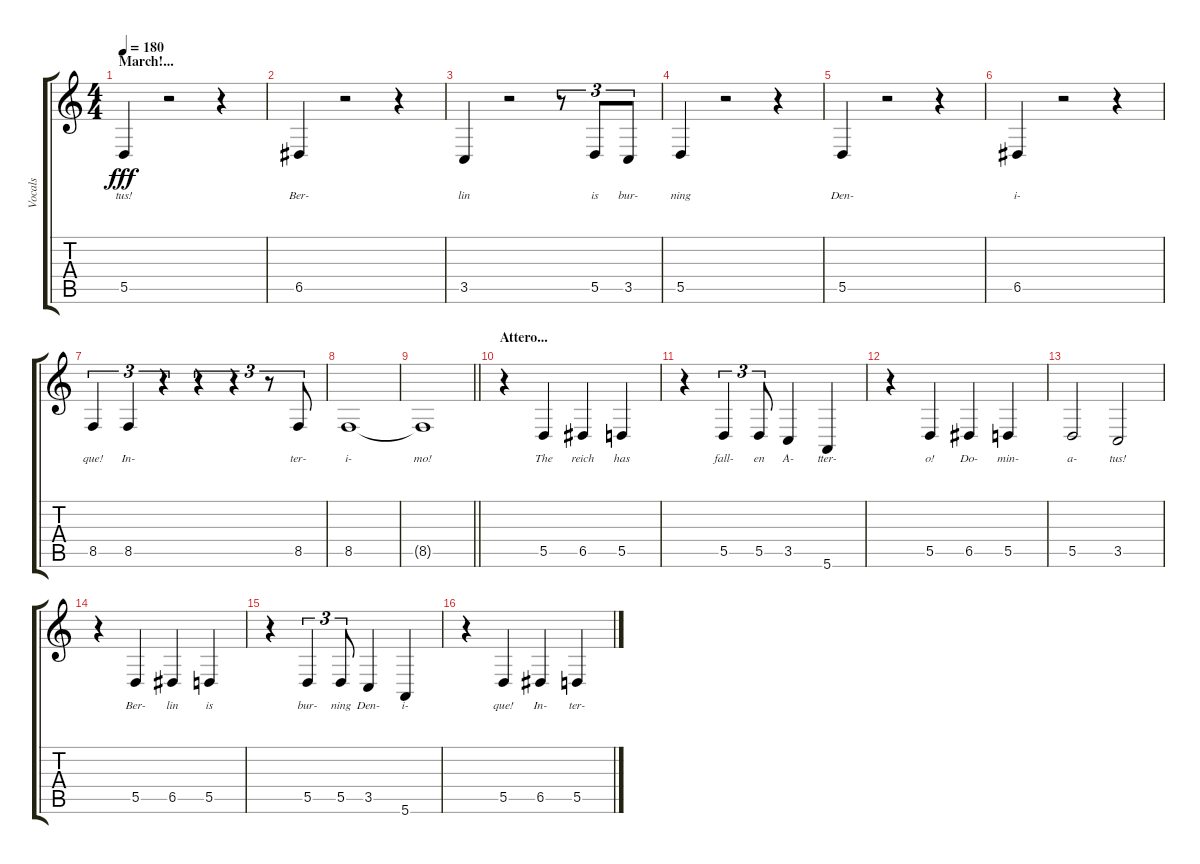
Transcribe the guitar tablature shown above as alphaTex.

\track ("Vocals" "Vocals") {instrument baritonesax}
\staff {score tabs}
\tuning (E4 B3 G3 D3 A2 E2) {hide}
\ts (4 4)
\section ("" "March!...")
\tempo 180
\clef g2
\ks c
5.5.4{lyrics (0 "tus!") lyrics (1 "") lyrics (2 "") lyrics (3 "") lyrics (4 "") dy fff} r.2 r.4 |
6.5.4{lyrics (0 "Ber-") lyrics (1 "") lyrics (2 "") lyrics (3 "") lyrics (4 "")} r.2 r.4 |
3.5.4{lyrics (0 "lin") lyrics (1 "") lyrics (2 "") lyrics (3 "") lyrics (4 "")} r.2 r.8{tu (3 2)} 5.5.8{tu (3 2) lyrics (0 "is") lyrics (1 "") lyrics (2 "") lyrics (3 "") lyrics (4 "")} 3.5.8{tu (3 2) lyrics (0 "bur-") lyrics (1 "") lyrics (2 "") lyrics (3 "") lyrics (4 "")} |
5.5.4{lyrics (0 "ning") lyrics (1 "") lyrics (2 "") lyrics (3 "") lyrics (4 "")} r.2 r.4 |
5.5.4{lyrics (0 "Den-") lyrics (1 "") lyrics (2 "") lyrics (3 "") lyrics (4 "")} r.2 r.4 |
6.5.4{lyrics (0 "i-") lyrics (1 "") lyrics (2 "") lyrics (3 "") lyrics (4 "")} r.2 r.4 |
8.5.4{tu (3 2) lyrics (0 "que!") lyrics (1 "") lyrics (2 "") lyrics (3 "") lyrics (4 "")} 8.5.4{tu (3 2) lyrics (0 "In-") lyrics (1 "") lyrics (2 "") lyrics (3 "") lyrics (4 "")} r.4{tu (3 2)} r.4{tu (3 2)} r.4{tu (3 2)} r.8{tu (3 2)} 8.5.8{tu (3 2) lyrics (0 "ter-") lyrics (1 "") lyrics (2 "") lyrics (3 "") lyrics (4 "")} |
8.5.1{lyrics (0 "i-") lyrics (1 "") lyrics (2 "") lyrics (3 "") lyrics (4 "")} |
\barLineRight lightlight
8.5{t}.1{lyrics (0 "mo!") lyrics (1 "") lyrics (2 "") lyrics (3 "") lyrics (4 "")} |
\section ("" "Attero...")
r.4 5.5.4{lyrics (0 "The") lyrics (1 "") lyrics (2 "") lyrics (3 "") lyrics (4 "")} 6.5.4{lyrics (0 "reich") lyrics (1 "") lyrics (2 "") lyrics (3 "") lyrics (4 "")} 5.5.4{lyrics (0 "has") lyrics (1 "") lyrics (2 "") lyrics (3 "") lyrics (4 "")} |
r.4 5.5.4{tu (3 2) lyrics (0 "fall-") lyrics (1 "") lyrics (2 "") lyrics (3 "") lyrics (4 "")} 5.5.8{tu (3 2) lyrics (0 "en") lyrics (1 "") lyrics (2 "") lyrics (3 "") lyrics (4 "")} 3.5.4{lyrics (0 "A-") lyrics (1 "") lyrics (2 "") lyrics (3 "") lyrics (4 "")} 5.6.4{lyrics (0 "tter-") lyrics (1 "") lyrics (2 "") lyrics (3 "") lyrics (4 "")} |
r.4 5.5.4{lyrics (0 "o!") lyrics (1 "") lyrics (2 "") lyrics (3 "") lyrics (4 "")} 6.5.4{lyrics (0 "Do-") lyrics (1 "") lyrics (2 "") lyrics (3 "") lyrics (4 "")} 5.5.4{lyrics (0 "min-") lyrics (1 "") lyrics (2 "") lyrics (3 "") lyrics (4 "")} |
5.5.2{lyrics (0 "a-") lyrics (1 "") lyrics (2 "") lyrics (3 "") lyrics (4 "")} 3.5.2{lyrics (0 "tus!") lyrics (1 "") lyrics (2 "") lyrics (3 "") lyrics (4 "")} |
r.4 5.5.4{lyrics (0 "Ber-") lyrics (1 "") lyrics (2 "") lyrics (3 "") lyrics (4 "")} 6.5.4{lyrics (0 "lin") lyrics (1 "") lyrics (2 "") lyrics (3 "") lyrics (4 "")} 5.5.4{lyrics (0 "is") lyrics (1 "") lyrics (2 "") lyrics (3 "") lyrics (4 "")} |
r.4 5.5.4{tu (3 2) lyrics (0 "bur-") lyrics (1 "") lyrics (2 "") lyrics (3 "") lyrics (4 "")} 5.5.8{tu (3 2) lyrics (0 "ning") lyrics (1 "") lyrics (2 "") lyrics (3 "") lyrics (4 "")} 3.5.4{lyrics (0 "Den-") lyrics (1 "") lyrics (2 "") lyrics (3 "") lyrics (4 "")} 5.6.4{lyrics (0 "i-") lyrics (1 "") lyrics (2 "") lyrics (3 "") lyrics (4 "")} |
r.4 5.5.4{lyrics (0 "que!") lyrics (1 "") lyrics (2 "") lyrics (3 "") lyrics (4 "")} 6.5.4{lyrics (0 "In-") lyrics (1 "") lyrics (2 "") lyrics (3 "") lyrics (4 "")} 5.5.4{lyrics (0 "ter-") lyrics (1 "") lyrics (2 "") lyrics (3 "") lyrics (4 "")}
